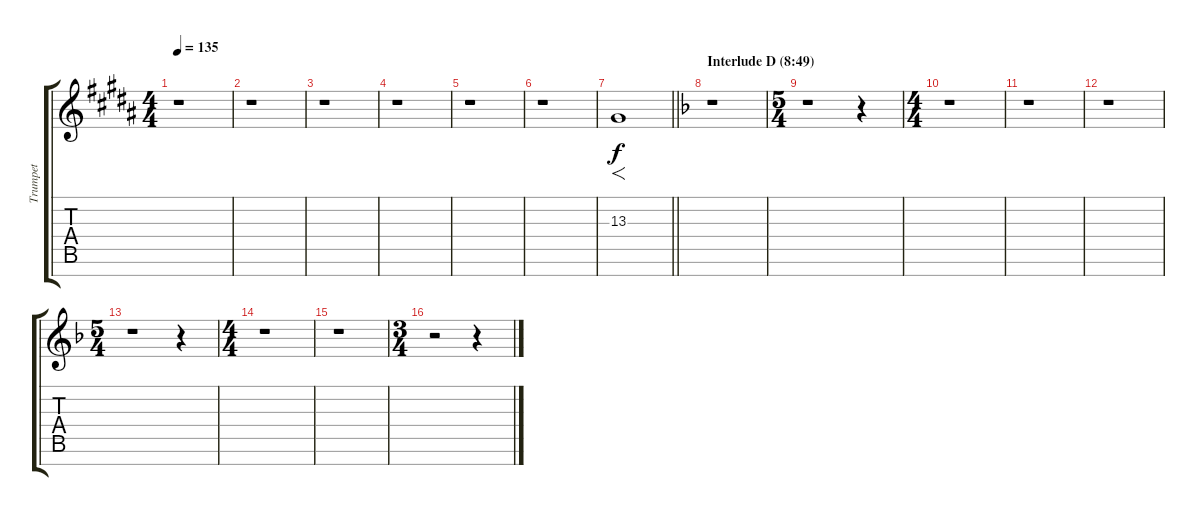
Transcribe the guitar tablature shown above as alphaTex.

\track ("Trumpet" "Trumpet") {instrument trumpet}
\staff {score tabs}
\tuning (E4 B3 G3 D3 A2 E2 B1) {hide}
\ts (4 4)
\tempo 135
\clef g2
\ks g#minor
r.1{dy mf} |
r.1 |
r.1 |
r.1 |
r.1 |
r.1 |
\barLineRight lightlight
13.3.1{f dy f} |
\section ("" "Interlude D (8:49)")
\ks dminor
r.1 |
\ts (5 4)
r.1 r.4 |
\ts (4 4)
r.1 |
r.1 |
r.1 |
\ts (5 4)
r.1 r.4 |
\ts (4 4)
r.1 |
r.1 |
\ts (3 4)
r.2 r.4
